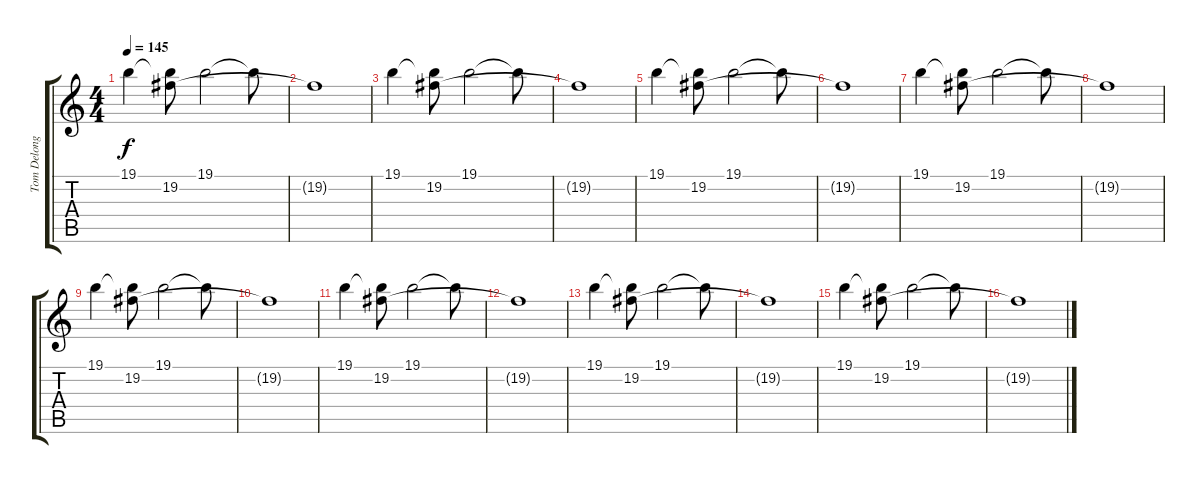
\track ("Tom Delonge (Piano)" "Tom Delong") {instrument electricgrandpiano}
\staff {score tabs}
\tuning (E4 B3 G3 D3 A2 E2) {hide}
\ts (4 4)
\tempo 145
\clef g2
\ks c
19.1.4{dy f} (19.1{t} 19.2).8 19.1.2 19.1{t}.8 |
19.2{t}.1 |
19.1.4 (19.1{t} 19.2).8 19.1.2 19.1{t}.8 |
19.2{t}.1 |
19.1.4 (19.1{t} 19.2).8 19.1.2 19.1{t}.8 |
19.2{t}.1 |
19.1.4 (19.1{t} 19.2).8 19.1.2 19.1{t}.8 |
19.2{t}.1 |
19.1.4 (19.1{t} 19.2).8 19.1.2 19.1{t}.8 |
19.2{t}.1 |
19.1.4 (19.1{t} 19.2).8 19.1.2 19.1{t}.8 |
19.2{t}.1 |
19.1.4 (19.1{t} 19.2).8 19.1.2 19.1{t}.8 |
19.2{t}.1 |
19.1.4 (19.1{t} 19.2).8 19.1.2 19.1{t}.8 |
19.2{t}.1
